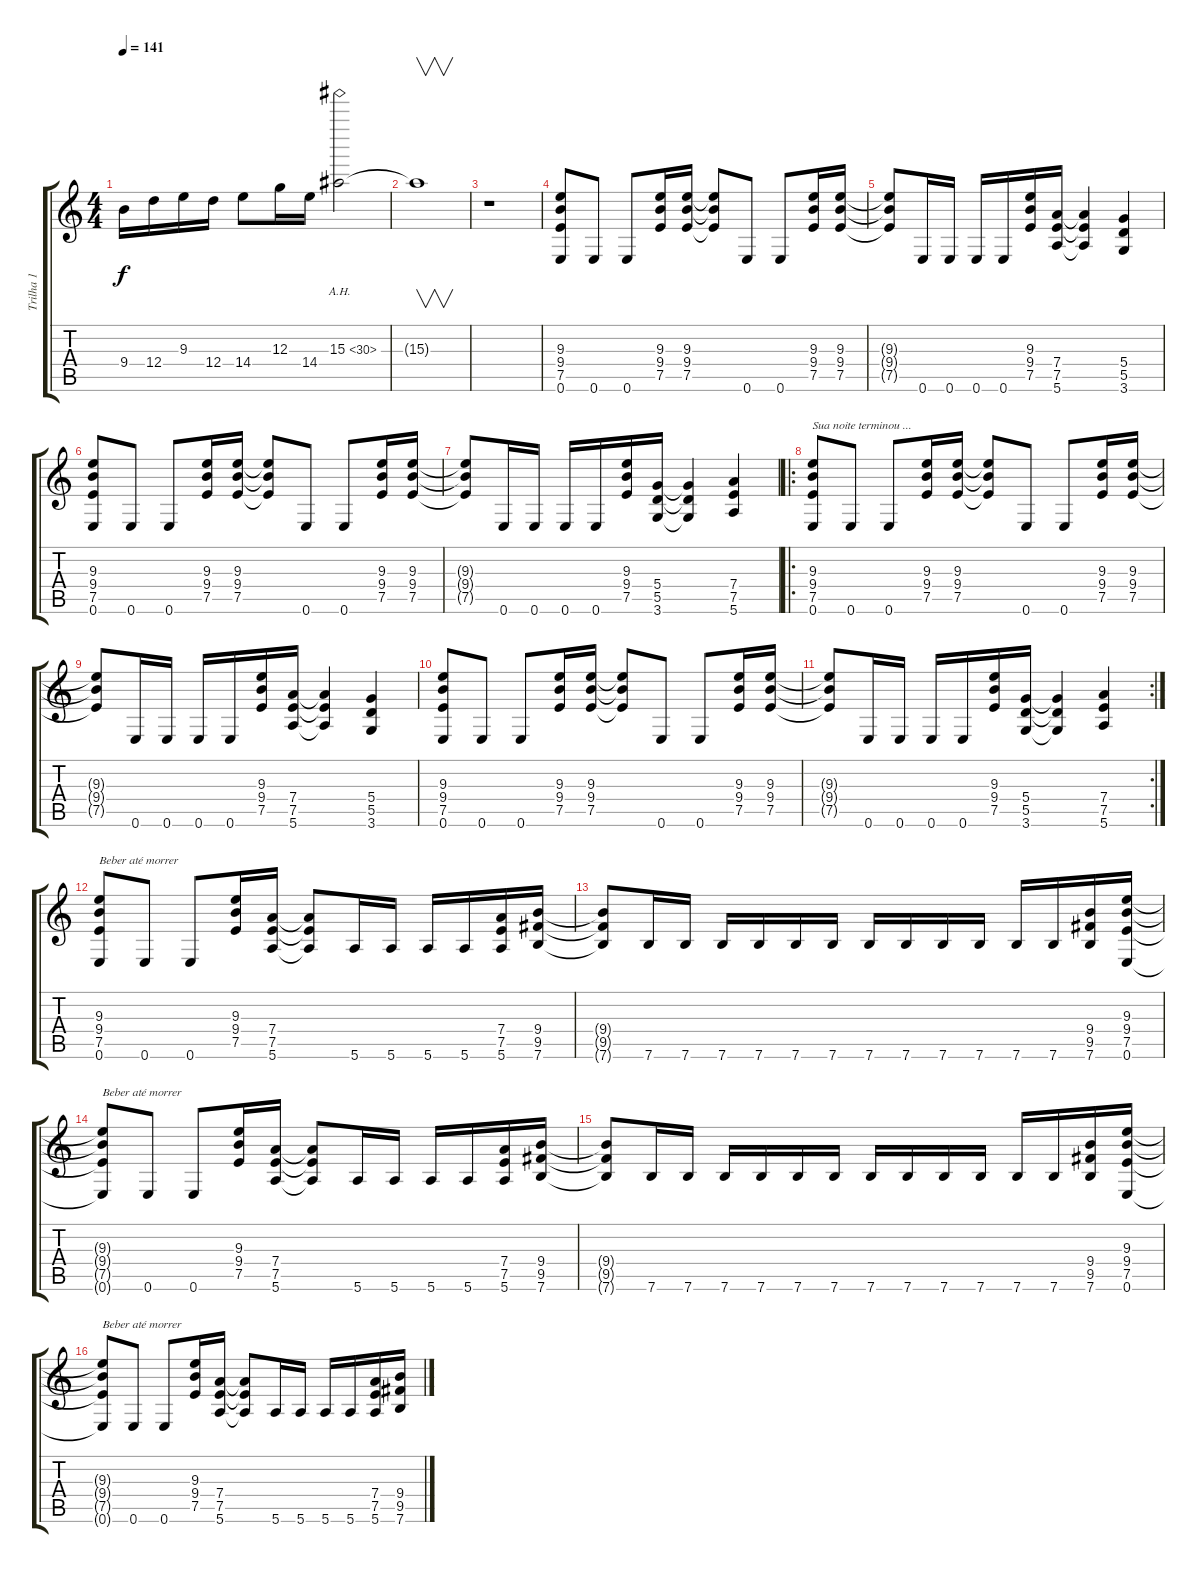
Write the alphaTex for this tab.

\track ("Trilha 1" "Trilha 1") {instrument overdrivenguitar}
\staff {score tabs}
\tuning (E4 B3 G3 D3 A2 E2) {hide}
\ts (4 4)
\tempo 141
\clef g2
\ks c
9.4.16{dy f} 12.4.16 9.3.16 12.4.16 14.4.8 12.3.16 14.4.16 15.3{ah 15}.2 |
15.3{t}.1{v} |
r.1 |
(9.3 9.4 7.5 0.6).8 0.6.8 0.6.8 (9.3 9.4 7.5).16 (9.3 9.4 7.5).16 (9.3{t} 9.4{t} 7.5{t}).8 0.6.8 0.6.8 (9.3 9.4 7.5).16 (9.3 9.4 7.5).16 |
(9.3{t} 9.4{t} 7.5{t}).8 0.6.16 0.6.16 0.6.16 0.6.16 (9.3 9.4 7.5).16 (7.4 7.5 5.6).16 (7.4{t} 7.5{t} 5.6{t}).4 (5.4 5.5 3.6).4 |
(9.3 9.4 7.5 0.6).8 0.6.8 0.6.8 (9.3 9.4 7.5).16 (9.3 9.4 7.5).16 (9.3{t} 9.4{t} 7.5{t}).8 0.6.8 0.6.8 (9.3 9.4 7.5).16 (9.3 9.4 7.5).16 |
(9.3{t} 9.4{t} 7.5{t}).8 0.6.16 0.6.16 0.6.16 0.6.16 (9.3 9.4 7.5).16 (5.4 5.5 3.6).16 (5.4{t} 5.5{t} 3.6{t}).4 (7.4 7.5 5.6).4 |
\ro
(9.3 9.4 7.5 0.6).8{txt "Sua noite terminou ..."} 0.6.8 0.6.8 (9.3 9.4 7.5).16 (9.3 9.4 7.5).16 (9.3{t} 9.4{t} 7.5{t}).8 0.6.8 0.6.8 (9.3 9.4 7.5).16 (9.3 9.4 7.5).16 |
(9.3{t} 9.4{t} 7.5{t}).8 0.6.16 0.6.16 0.6.16 0.6.16 (9.3 9.4 7.5).16 (7.4 7.5 5.6).16 (7.4{t} 7.5{t} 5.6{t}).4 (5.4 5.5 3.6).4 |
(9.3 9.4 7.5 0.6).8 0.6.8 0.6.8 (9.3 9.4 7.5).16 (9.3 9.4 7.5).16 (9.3{t} 9.4{t} 7.5{t}).8 0.6.8 0.6.8 (9.3 9.4 7.5).16 (9.3 9.4 7.5).16 |
\rc 2
(9.3{t} 9.4{t} 7.5{t}).8 0.6.16 0.6.16 0.6.16 0.6.16 (9.3 9.4 7.5).16 (5.4 5.5 3.6).16 (5.4{t} 5.5{t} 3.6{t}).4 (7.4 7.5 5.6).4 |
(9.3 9.4 7.5 0.6).8{txt "Beber até morrer"} 0.6.8 0.6.8 (9.3 9.4 7.5).16 (7.4 7.5 5.6).16 (7.4{t} 7.5{t} 5.6{t}).8 5.6.16 5.6.16 5.6.16 5.6.16 (7.4 7.5 5.6).16 (9.4 9.5 7.6).16 |
(9.4{t} 9.5{t} 7.6{t}).8 7.6.16 7.6.16 7.6.16 7.6.16 7.6.16 7.6.16 7.6.16 7.6.16 7.6.16 7.6.16 7.6.16 7.6.16 (9.4 9.5 7.6).16 (9.3 9.4 7.5 0.6).16 |
(9.3{t} 9.4{t} 7.5{t} 0.6{t}).8{txt "Beber até morrer"} 0.6.8 0.6.8 (9.3 9.4 7.5).16 (7.4 7.5 5.6).16 (7.4{t} 7.5{t} 5.6{t}).8 5.6.16 5.6.16 5.6.16 5.6.16 (7.4 7.5 5.6).16 (9.4 9.5 7.6).16 |
(9.4{t} 9.5{t} 7.6{t}).8 7.6.16 7.6.16 7.6.16 7.6.16 7.6.16 7.6.16 7.6.16 7.6.16 7.6.16 7.6.16 7.6.16 7.6.16 (9.4 9.5 7.6).16 (9.3 9.4 7.5 0.6).16 |
(9.3{t} 9.4{t} 7.5{t} 0.6{t}).8{txt "Beber até morrer"} 0.6.8 0.6.8 (9.3 9.4 7.5).16 (7.4 7.5 5.6).16 (7.4{t} 7.5{t} 5.6{t}).8 5.6.16 5.6.16 5.6.16 5.6.16 (7.4 7.5 5.6).16 (9.4 9.5 7.6).16
